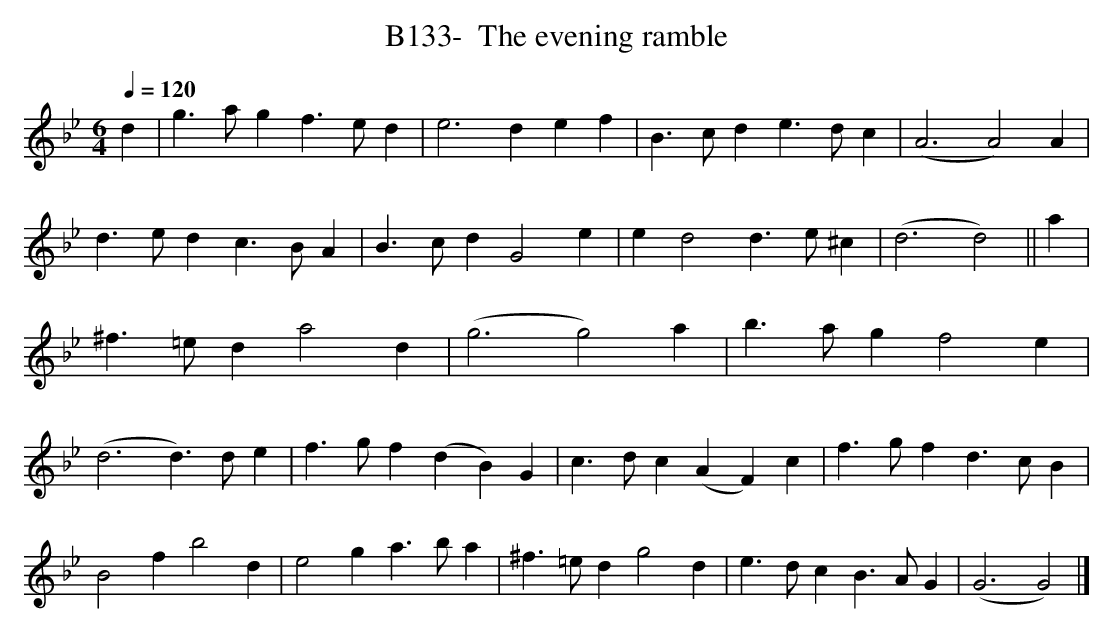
X:1
T:B133-  The evening ramble
Q:1/4=120
L:1/4
M:6/4
K:Gm
d|g3/2a/2gf3/2e/2d|e3def|B3/2c/2de3/2d/2c|(A3A2)A|\
d3/2e/2dc3/2B/2A|B3/2c/2dG2e|ed2d3/2e/2^c|(d3d2)||a|\
^f3/2=e/2da2d|(g3g2)a|b3/2a/2gf2e|(d3d3/2)d/2e|\
f3/2g/2f(dB)G|c3/2d/2c(AF)c|f3/2g/2fd3/2c/2B|B2fb2d|\
e2ga3/2b/2a|^f3/2=e/2dg2d|e3/2d/2cB3/2A/2G|(G3G2)|]
